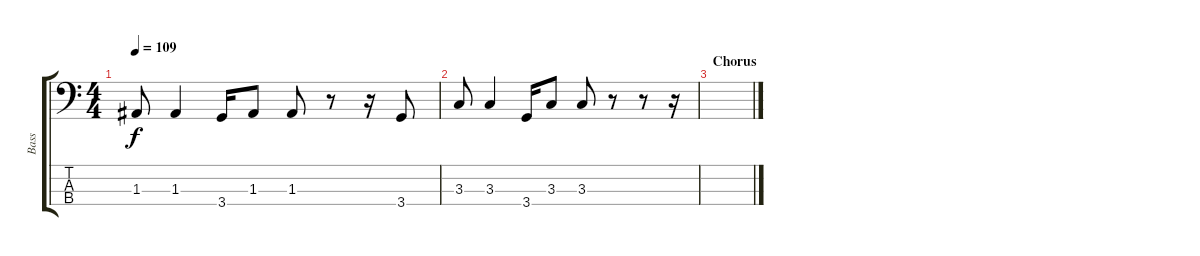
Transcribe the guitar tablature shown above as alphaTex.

\track ("Bass" "Bass") {instrument electricbassfinger}
\staff {score tabs}
\tuning (G2 D2 A1 E1) {hide}
\ts (4 4)
\tempo 109
\clef f4
\ks c
1.3.8{dy f} 1.3.4 3.4.16 1.3.8 1.3.8 r.8 r.16 3.4.8 |
3.3.8 3.3.4 3.4.16 3.3.8 3.3.8 r.8 r.8 r.16 |
\section ("" "Chorus")
